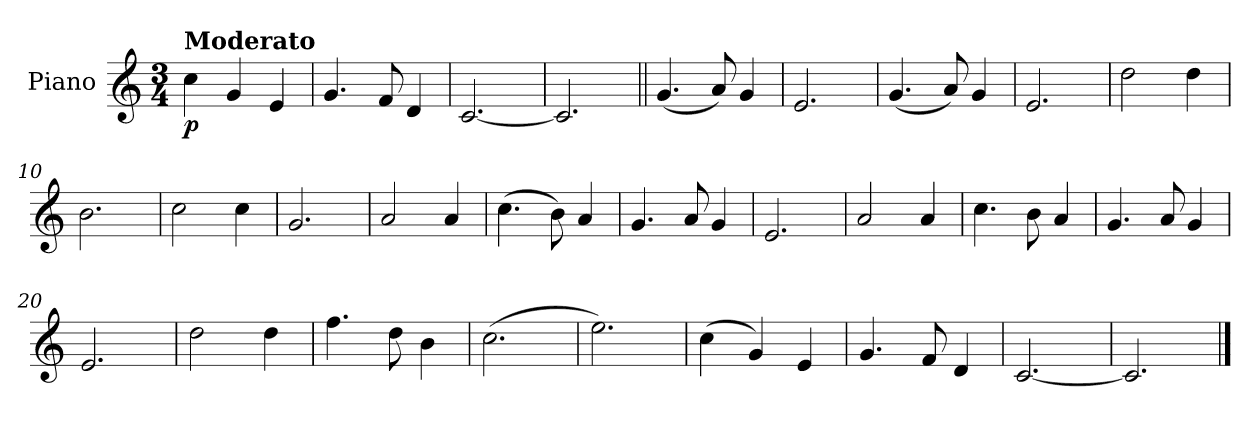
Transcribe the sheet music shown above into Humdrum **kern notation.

**kern	**dynam
*part1	*part1
*staff1	*staff1
*I"Piano	*
*I'Pno.	*
*clefG2	*
*k[]	*
*M3/4	*
*MM100	*
=1	=1
!LO:TX:a:B:t=Moderato	!
!	!LO:DY:b
4cc\	p
4g/	.
4e/	.
=2	=2
4.g/	.
8f/	.
4d/	.
=3	=3
[2.c/	.
=4	=4
2.c/]	.
=5||	=5||
(<4.g/	.
8a/)	.
4g/	.
=6	=6
2.e/	.
!!LO:LB:g=z
=7	=7
(<4.g/	.
8a/)	.
4g/	.
=8	=8
2.e/	.
=9	=9
2dd\	.
4dd\	.
=10	=10
2.b\	.
=11	=11
2cc\	.
4cc\	.
=12	=12
2.g/	.
!!LO:LB:g=z
=13	=13
2a/	.
4a/	.
=14	=14
(>4.cc\	.
8b\)	.
4a/	.
=15	=15
4.g/	.
8a/	.
4g/	.
=16	=16
2.e/	.
=17	=17
2a/	.
4a/	.
!!LO:LB:g=z
=18	=18
4.cc\	.
8b\	.
4a/	.
=19	=19
4.g/	.
8a/	.
4g/	.
=20	=20
2.e/	.
=21	=21
2dd\	.
4dd\	.
=22	=22
4.ff\	.
8dd\	.
4b\	.
!!LO:LB:g=z
=23	=23
(>2.cc\	.
=24	=24
2.ee\)	.
=25	=25
(>4cc\	.
4g/)	.
4e/	.
=26	=26
4.g/	.
8f/	.
4d/	.
=27	=27
[2.c/	.
=28	=28
2.c/]	.
==	==
*-	*-
